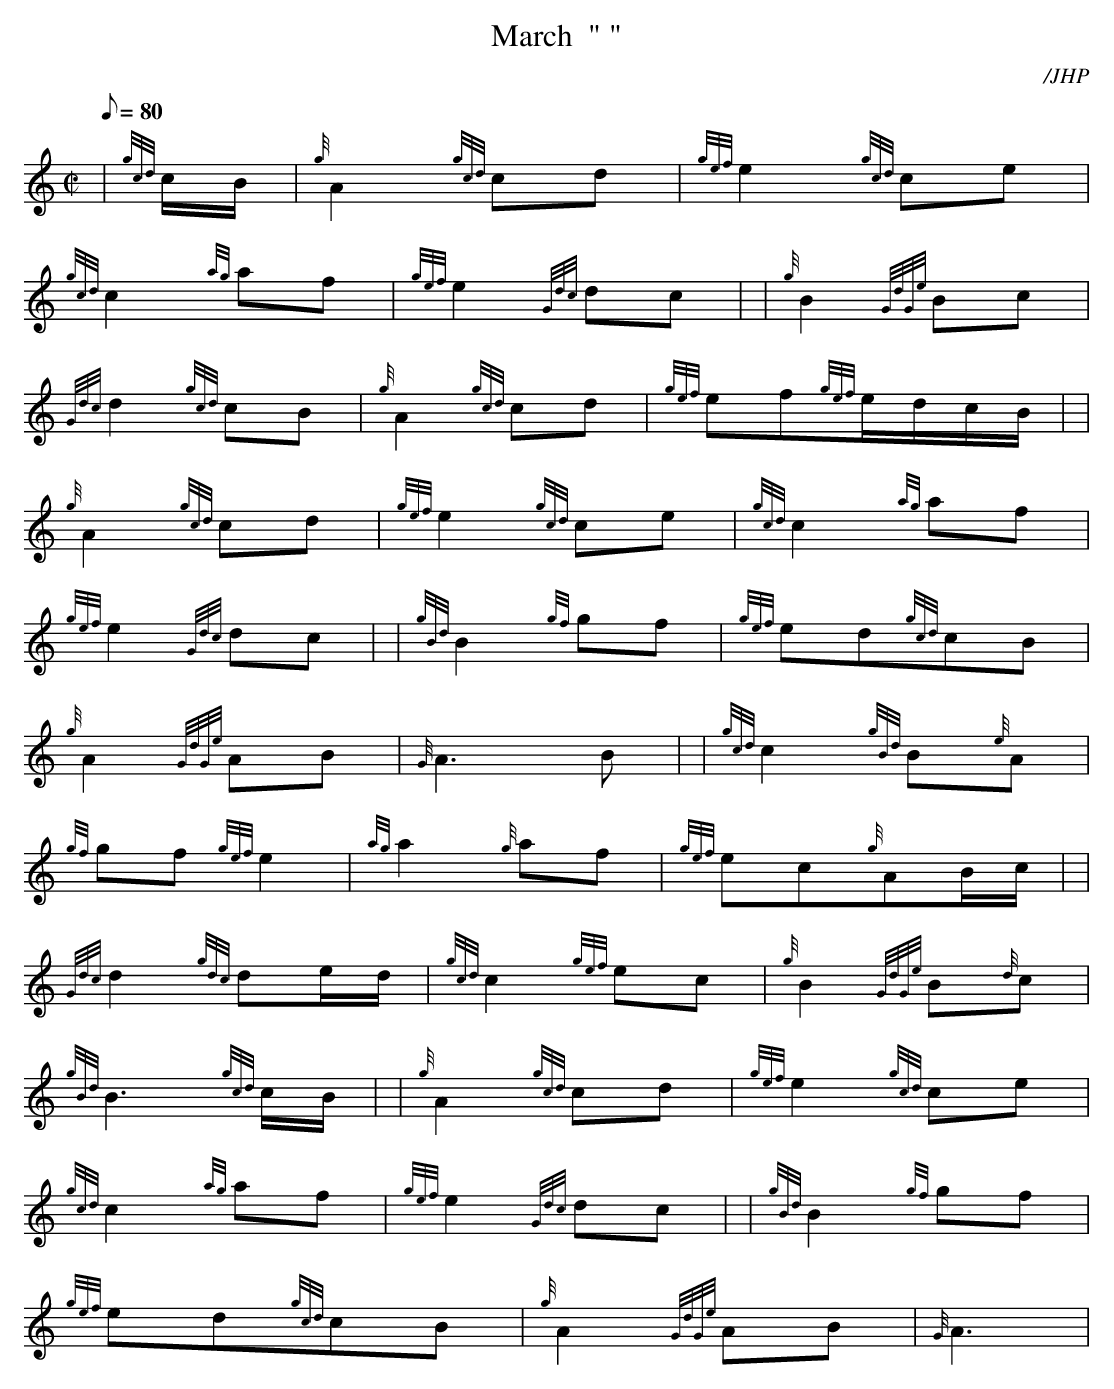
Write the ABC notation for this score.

X:1
T:March  " "
M:C|
L:1/8
Q:80
C:/JHP
K:HP
| {gcd}c/2B/2 | \
{g}A2{gcd}cd | \
{gef}e2{gcd}ce |
{gcd}c2{ag}af | \
{gef}e2{Gdc}dc | | \
{g}B2{GdGe}Bc |
{Gdc}d2{gcd}cB | \
{g}A2{gcd}cd | \
{gef}ef{gef}e/2d/2c/2B/2| |
{g}A2{gcd}cd | \
{gef}e2{gcd}ce | \
{gcd}c2{ag}af |
{gef}e2{Gdc}dc | | \
{gBd}B2{gf}gf | \
{gef}ed{gcd}cB |
{g}A2{GdGe}AB | \
{G}A3B | | \
{gcd}c2{gBd}B{e}A |
{gf}gf{gef}e2 | \
{ag}a2{g}af | \
{gef}ec{g}AB/2c/2| |
{Gdc}d2{gdc}de/2d/2 | \
{gcd}c2{gef}ec | \
{g}B2{GdGe}B{d}c |
{gBd}B3{gcd}c/2B/2 | | \
{g}A2{gcd}cd | \
{gef}e2{gcd}ce |
{gcd}c2{ag}af | \
{gef}e2{Gdc}dc | | \
{gBd}B2{gf}gf |
{gef}ed{gcd}cB | \
{g}A2{GdGe}AB | \
{G}A3 |
